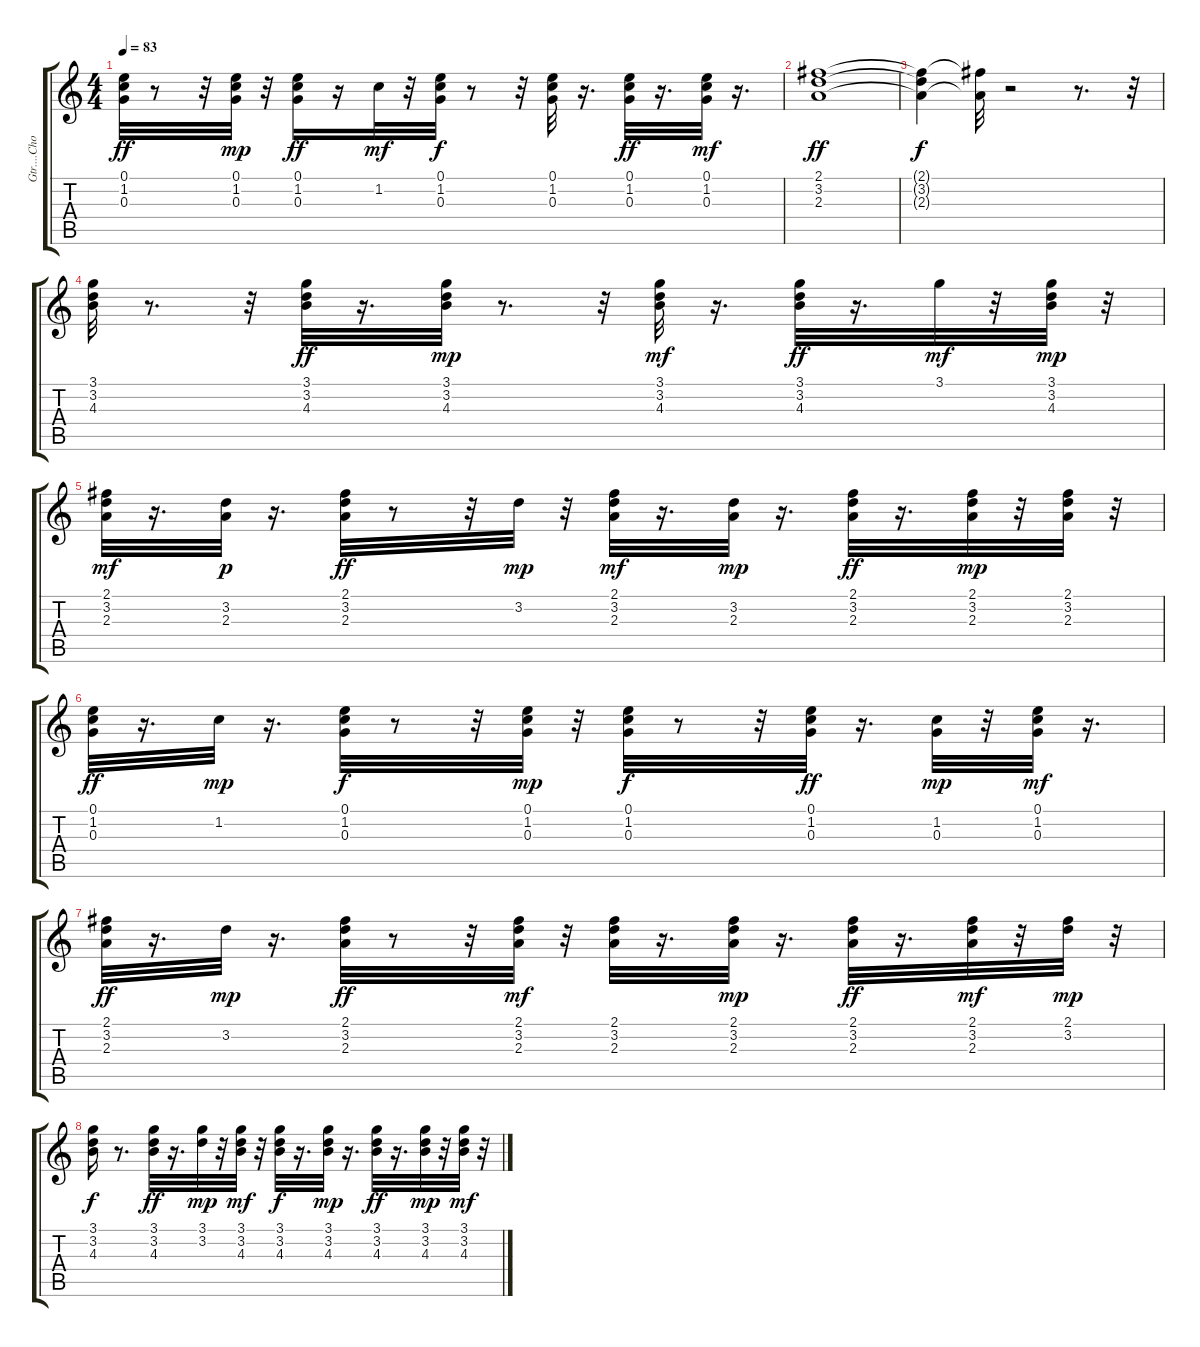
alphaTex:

\track ("Gtr....Chord...     " "Gtr....Cho") {instrument acousticguitarsteel}
\staff {score tabs}
\tuning (E4 B3 G3 D3 A2 E2) {hide}
\ts (4 4)
\tempo 83
\clef g2
\ks c
(0.1 1.2 0.3).32{dy ff} r.8 r.32 (0.1 1.2 0.3).32{dy mp} r.32 (0.1 1.2 0.3).16{dy ff} r.16 1.2.32{dy mf} r.32 (0.1 1.2 0.3).32{dy f} r.8 r.32 (0.1 1.2 0.3).32 r.16{d} (0.1 1.2 0.3).32{dy ff} r.16{d} (0.1 1.2 0.3).32{dy mf} r.16{d} |
(2.1 3.2 2.3).1{dy ff} |
(2.1{t} 3.2{t} 2.3{t}).4{dy f} (2.1{t} 2.3{t}).32 r.2 r.8{d} r.32 |
(3.1 3.2 4.3).32 r.8{d} r.32 (3.1 3.2 4.3).32{dy ff} r.16{d} (3.1 3.2 4.3).32{dy mp} r.8{d} r.32 (3.1 3.2 4.3).32{dy mf} r.16{d} (3.1 3.2 4.3).32{dy ff} r.16{d} 3.1.32{dy mf} r.32 (3.1 3.2 4.3).32{dy mp} r.32 |
(2.1 3.2 2.3).32{dy mf} r.16{d} (3.2 2.3).32{dy p} r.16{d} (2.1 3.2 2.3).32{dy ff} r.8 r.32 3.2.32{dy mp} r.32 (2.1 3.2 2.3).32{dy mf} r.16{d} (3.2 2.3).32{dy mp} r.16{d} (2.1 3.2 2.3).32{dy ff} r.16{d} (2.1 3.2 2.3).32{dy mp} r.32 (2.1 3.2 2.3).32 r.32 |
(0.1 1.2 0.3).32{dy ff} r.16{d} 1.2.32{dy mp} r.16{d} (0.1 1.2 0.3).32{dy f} r.8 r.32 (0.1 1.2 0.3).32{dy mp} r.32 (0.1 1.2 0.3).32{dy f} r.8 r.32 (0.1 1.2 0.3).32{dy ff} r.16{d} (1.2 0.3).32{dy mp} r.32 (0.1 1.2 0.3).32{dy mf} r.16{d} |
(2.1 3.2 2.3).32{dy ff} r.16{d} 3.2.32{dy mp} r.16{d} (2.1 3.2 2.3).32{dy ff} r.8 r.32 (2.1 3.2 2.3).32{dy mf} r.32 (2.1 3.2 2.3).32 r.16{d} (2.1 3.2 2.3).32{dy mp} r.16{d} (2.1 3.2 2.3).32{dy ff} r.16{d} (2.1 3.2 2.3).32{dy mf} r.32 (2.1 3.2).32{dy mp} r.32 |
(3.1 3.2 4.3).16{dy f} r.8{d} (3.1 3.2 4.3).32{dy ff} r.16{d} (3.1 3.2).32{dy mp} r.32 (3.1 3.2 4.3).32{dy mf} r.32 (3.1 3.2 4.3).32{dy f} r.16{d} (3.1 3.2 4.3).32{dy mp} r.16{d} (3.1 3.2 4.3).32{dy ff} r.16{d} (3.1 3.2 4.3).32{dy mp} r.32 (3.1 3.2 4.3).32{dy mf} r.32
